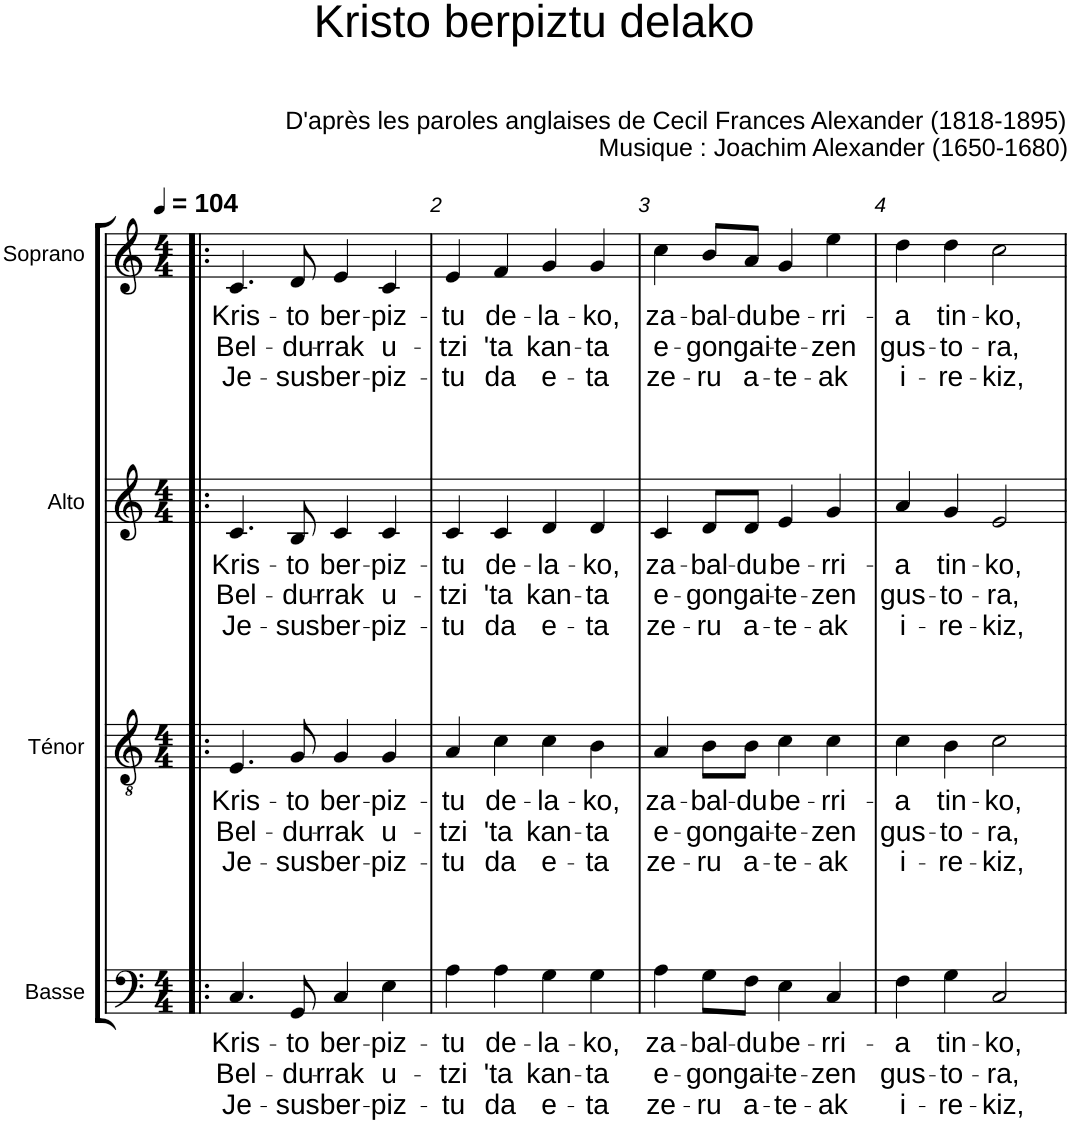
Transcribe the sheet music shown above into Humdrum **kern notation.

**kern	**text	**text	**text	**kern	**text	**text	**text	**kern	**text	**text	**text	**kern	**text	**text	**text
*part4	*part4	*part4	*part4	*part3	*part3	*part3	*part3	*part2	*part2	*part2	*part2	*part1	*part1	*part1	*part1
*staff4	*staff4	*staff4	*staff4	*staff3	*staff3	*staff3	*staff3	*staff2	*staff2	*staff2	*staff2	*staff1	*staff1	*staff1	*staff1
*I"Basse	*	*	*	*I"Ténor	*	*	*	*I"Alto	*	*	*	*I"Soprano	*	*	*
*I'B.	*	*	*	*I'T.	*	*	*	*I'A.	*	*	*	*I'S.	*	*	*
*clefF4	*	*	*	*clefGv2	*	*	*	*clefG2	*	*	*	*clefG2	*	*	*
*k[]	*	*	*	*k[]	*	*	*	*k[]	*	*	*	*k[]	*	*	*
*M4/4	*	*	*	*M4/4	*	*	*	*M4/4	*	*	*	*M4/4	*	*	*
*MM104	*	*	*	*MM104	*	*	*	*MM104	*	*	*	*MM104	*	*	*
=1!|:	=1!|:	=1!|:	=1!|:	=1!|:	=1!|:	=1!|:	=1!|:	=1!|:	=1!|:	=1!|:	=1!|:	=1!|:	=1!|:	=1!|:	=1!|:
!	!LO:LY:b	!LO:LY:b	!LO:LY:b	!	!LO:LY:b	!LO:LY:b	!LO:LY:b	!	!LO:LY:b	!LO:LY:b	!LO:LY:b	!	!LO:LY:b	!LO:LY:b	!LO:LY:b
4.C/	Kris-	Bel-	Je-	4.E/	Kris-	Bel-	Je-	4.c/	Kris-	Bel-	Je-	4.c/	Kris-	Bel-	Je-
!	!LO:LY:b	!LO:LY:b	!LO:LY:b	!	!LO:LY:b	!LO:LY:b	!LO:LY:b	!	!LO:LY:b	!LO:LY:b	!LO:LY:b	!	!LO:LY:b	!LO:LY:b	!LO:LY:b
8GG/	-to	-du-	-sus	8G/	-to	-du-	-sus	8B/	-to	-du-	-sus	8d/	-to	-du-	-sus
!	!LO:LY:b	!LO:LY:b	!LO:LY:b	!	!LO:LY:b	!LO:LY:b	!LO:LY:b	!	!LO:LY:b	!LO:LY:b	!LO:LY:b	!	!LO:LY:b	!LO:LY:b	!LO:LY:b
4C/	ber-	-rrak	ber-	4G/	ber-	-rrak	ber-	4c/	ber-	-rrak	ber-	4e/	ber-	-rrak	ber-
!	!LO:LY:b	!LO:LY:b	!LO:LY:b	!	!LO:LY:b	!LO:LY:b	!LO:LY:b	!	!LO:LY:b	!LO:LY:b	!LO:LY:b	!	!LO:LY:b	!LO:LY:b	!LO:LY:b
4E\	-piz-	u-	-piz-	4G/	-piz-	u-	-piz-	4c/	-piz-	u-	-piz-	4c/	-piz-	u-	-piz-
=2	=2	=2	=2	=2	=2	=2	=2	=2	=2	=2	=2	=2	=2	=2	=2
!	!LO:LY:b	!LO:LY:b	!LO:LY:b	!	!LO:LY:b	!LO:LY:b	!LO:LY:b	!	!LO:LY:b	!LO:LY:b	!LO:LY:b	!	!LO:LY:b	!LO:LY:b	!LO:LY:b
4A\	-tu	-tzi	-tu	4A/	-tu	-tzi	-tu	4c/	-tu	-tzi	-tu	4e/	-tu	-tzi	-tu
!	!LO:LY:b	!LO:LY:b	!LO:LY:b	!	!LO:LY:b	!LO:LY:b	!LO:LY:b	!	!LO:LY:b	!LO:LY:b	!LO:LY:b	!	!LO:LY:b	!LO:LY:b	!LO:LY:b
4A\	de-	'ta	da	4c\	de-	'ta	da	4c/	de-	'ta	da	4f/	de-	'ta	da
!	!LO:LY:b	!LO:LY:b	!LO:LY:b	!	!LO:LY:b	!LO:LY:b	!LO:LY:b	!	!LO:LY:b	!LO:LY:b	!LO:LY:b	!	!LO:LY:b	!LO:LY:b	!LO:LY:b
4G\	-la-	kan-	e-	4c\	-la-	kan-	e-	4d/	-la-	kan-	e-	4g/	-la-	kan-	e-
!	!LO:LY:b	!LO:LY:b	!LO:LY:b	!	!LO:LY:b	!LO:LY:b	!LO:LY:b	!	!LO:LY:b	!LO:LY:b	!LO:LY:b	!	!LO:LY:b	!LO:LY:b	!LO:LY:b
4G\	-ko,	-ta	-ta	4B\	-ko,	-ta	-ta	4d/	-ko,	-ta	-ta	4g/	-ko,	-ta	-ta
=3	=3	=3	=3	=3	=3	=3	=3	=3	=3	=3	=3	=3	=3	=3	=3
!	!LO:LY:b	!LO:LY:b	!LO:LY:b	!	!LO:LY:b	!LO:LY:b	!LO:LY:b	!	!LO:LY:b	!LO:LY:b	!LO:LY:b	!	!LO:LY:b	!LO:LY:b	!LO:LY:b
4A\	za-	e-	ze-	4A/	za-	e-	ze-	4c/	za-	e-	ze-	4cc\	za-	e-	ze-
!	!LO:LY:b	!LO:LY:b	!LO:LY:b	!	!LO:LY:b	!LO:LY:b	!LO:LY:b	!	!LO:LY:b	!LO:LY:b	!LO:LY:b	!	!LO:LY:b	!LO:LY:b	!LO:LY:b
8G\L	-bal-	-gon	-ru	8B\L	-bal-	-gon	-ru	8d/L	-bal-	-gon	-ru	8b/L	-bal-	-gon	-ru
!	!LO:LY:b	!LO:LY:b	!LO:LY:b	!	!LO:LY:b	!LO:LY:b	!LO:LY:b	!	!LO:LY:b	!LO:LY:b	!LO:LY:b	!	!LO:LY:b	!LO:LY:b	!LO:LY:b
8F\J	-du	gai-	a-	8B\J	-du	gai-	a-	8d/J	-du	gai-	a-	8a/J	-du	gai-	a-
!	!LO:LY:b	!LO:LY:b	!LO:LY:b	!	!LO:LY:b	!LO:LY:b	!LO:LY:b	!	!LO:LY:b	!LO:LY:b	!LO:LY:b	!	!LO:LY:b	!LO:LY:b	!LO:LY:b
4E\	be-	-te-	-te-	4c\	be-	-te-	-te-	4e/	be-	-te-	-te-	4g/	be-	-te-	-te-
!	!LO:LY:b	!LO:LY:b	!LO:LY:b	!	!LO:LY:b	!LO:LY:b	!LO:LY:b	!	!LO:LY:b	!LO:LY:b	!LO:LY:b	!	!LO:LY:b	!LO:LY:b	!LO:LY:b
4C/	-rri-	-zen	-ak	4c\	-rri-	-zen	-ak	4g/	-rri-	-zen	-ak	4ee\	-rri-	-zen	-ak
=4	=4	=4	=4	=4	=4	=4	=4	=4	=4	=4	=4	=4	=4	=4	=4
!	!LO:LY:b	!LO:LY:b	!LO:LY:b	!	!LO:LY:b	!LO:LY:b	!LO:LY:b	!	!LO:LY:b	!LO:LY:b	!LO:LY:b	!	!LO:LY:b	!LO:LY:b	!LO:LY:b
4F\	-a	gus-	i-	4c\	-a	gus-	i-	4a/	-a	gus-	i-	4dd\	-a	gus-	i-
!	!LO:LY:b	!LO:LY:b	!LO:LY:b	!	!LO:LY:b	!LO:LY:b	!LO:LY:b	!	!LO:LY:b	!LO:LY:b	!LO:LY:b	!	!LO:LY:b	!LO:LY:b	!LO:LY:b
4G\	tin-	-to-	-re-	4B\	tin-	-to-	-re-	4g/	tin-	-to-	-re-	4dd\	tin-	-to-	-re-
!	!LO:LY:b	!LO:LY:b	!LO:LY:b	!	!LO:LY:b	!LO:LY:b	!LO:LY:b	!	!LO:LY:b	!LO:LY:b	!LO:LY:b	!	!LO:LY:b	!LO:LY:b	!LO:LY:b
2C/	-ko,	-ra,	-kiz,	2c\	-ko,	-ra,	-kiz,	2e/	-ko,	-ra,	-kiz,	2cc\	-ko,	-ra,	-kiz,
=	=	=	=	=	=	=	=	=	=	=	=	=	=	=	=
*-	*-	*-	*-	*-	*-	*-	*-	*-	*-	*-	*-	*-	*-	*-	*-
